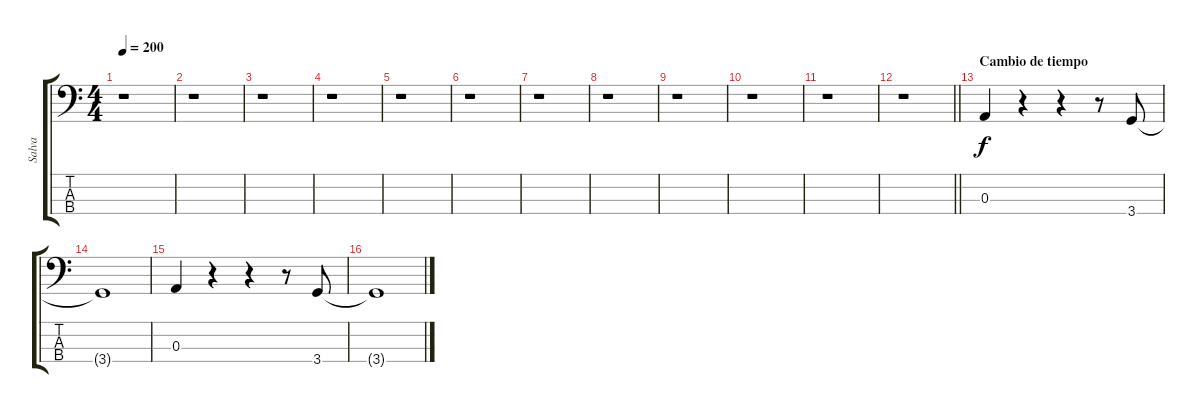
\track ("Salva" "Salva") {instrument electricbassfinger}
\staff {score tabs}
\tuning (G2 D2 A1 E1) {hide}
\ts (4 4)
\tempo 200
\clef f4
\ks c
r.1{dy f} |
r.1 |
r.1 |
r.1 |
r.1 |
r.1 |
r.1 |
r.1 |
r.1 |
r.1 |
r.1 |
\barLineRight lightlight
r.1 |
\section ("" "Cambio de tiempo")
0.3.4 r.4 r.4 r.8 3.4.8 |
3.4{t}.1 |
0.3.4 r.4 r.4 r.8 3.4.8 |
3.4{t}.1
